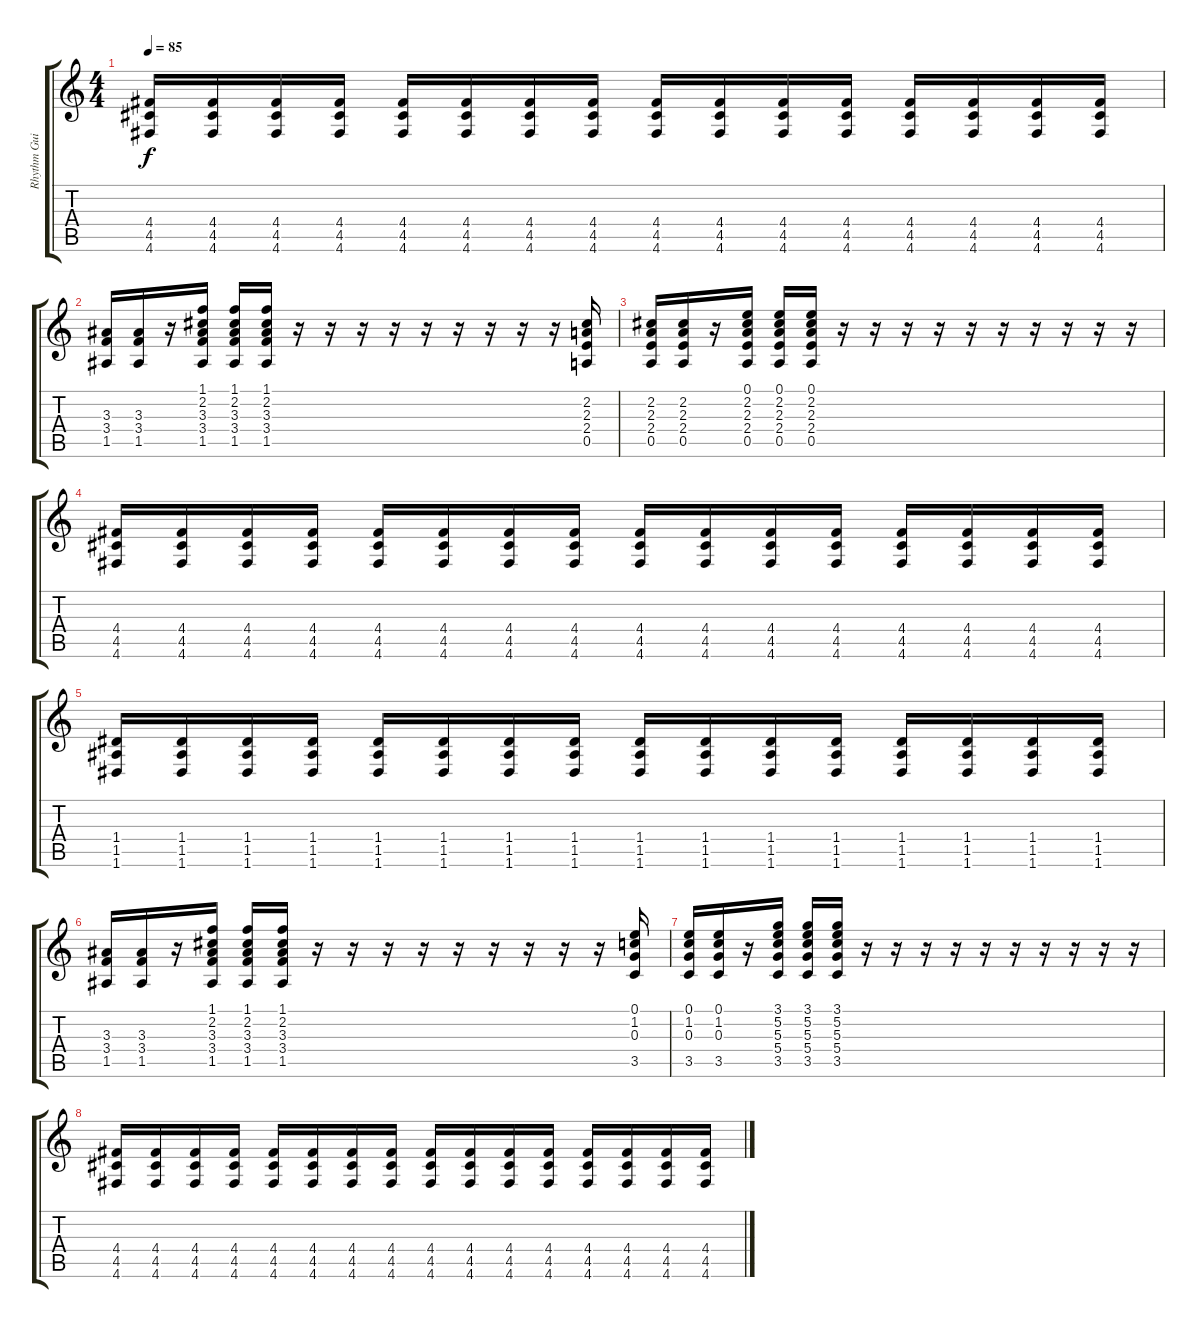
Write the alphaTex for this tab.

\track ("Rhythm Guitar" "Rhythm Gui") {instrument distortionguitar}
\staff {score tabs}
\tuning (E4 B3 G3 D3 A2 D2) {hide}
\ts (4 4)
\tempo 85
\clef g2
\ks c
(4.4 4.5 4.6).16{dy f} (4.4 4.5 4.6).16 (4.4 4.5 4.6).16 (4.4 4.5 4.6).16 (4.4 4.5 4.6).16 (4.4 4.5 4.6).16 (4.4 4.5 4.6).16 (4.4 4.5 4.6).16 (4.4 4.5 4.6).16 (4.4 4.5 4.6).16 (4.4 4.5 4.6).16 (4.4 4.5 4.6).16 (4.4 4.5 4.6).16 (4.4 4.5 4.6).16 (4.4 4.5 4.6).16 (4.4 4.5 4.6).16 |
(3.3 3.4 1.5).16{instrument distortionguitar} (3.3 3.4 1.5).16 r.16 (1.1 2.2 3.3 3.4 1.5).16 (1.1 2.2 3.3 3.4 1.5).16 (1.1 2.2 3.3 3.4 1.5).16 r.16 r.16 r.16 r.16 r.16 r.16 r.16 r.16 r.16 (2.2 2.3 2.4 0.5).16 |
(2.2 2.3 2.4 0.5).16 (2.2 2.3 2.4 0.5).16 r.16 (0.1 2.2 2.3 2.4 0.5).16 (0.1 2.2 2.3 2.4 0.5).16 (0.1 2.2 2.3 2.4 0.5).16 r.16 r.16 r.16 r.16 r.16 r.16 r.16 r.16 r.16 r.16 |
(4.4 4.5 4.6).16 (4.4 4.5 4.6).16 (4.4 4.5 4.6).16 (4.4 4.5 4.6).16 (4.4 4.5 4.6).16 (4.4 4.5 4.6).16 (4.4 4.5 4.6).16 (4.4 4.5 4.6).16 (4.4 4.5 4.6).16 (4.4 4.5 4.6).16 (4.4 4.5 4.6).16 (4.4 4.5 4.6).16 (4.4 4.5 4.6).16 (4.4 4.5 4.6).16 (4.4 4.5 4.6).16 (4.4 4.5 4.6).16 |
(1.4 1.5 1.6).16 (1.4 1.5 1.6).16 (1.4 1.5 1.6).16 (1.4 1.5 1.6).16 (1.4 1.5 1.6).16 (1.4 1.5 1.6).16 (1.4 1.5 1.6).16 (1.4 1.5 1.6).16 (1.4 1.5 1.6).16 (1.4 1.5 1.6).16 (1.4 1.5 1.6).16 (1.4 1.5 1.6).16 (1.4 1.5 1.6).16 (1.4 1.5 1.6).16 (1.4 1.5 1.6).16 (1.4 1.5 1.6).16 |
(3.3 3.4 1.5).16{instrument distortionguitar} (3.3 3.4 1.5).16 r.16 (1.1 2.2 3.3 3.4 1.5).16 (1.1 2.2 3.3 3.4 1.5).16 (1.1 2.2 3.3 3.4 1.5).16 r.16 r.16 r.16 r.16 r.16 r.16 r.16 r.16 r.16 (0.1 1.2 0.3 3.5).16 |
(0.1 1.2 0.3 3.5).16 (0.1 1.2 0.3 3.5).16 r.16 (3.1 5.2 5.3 5.4 3.5).16 (3.1 5.2 5.3 5.4 3.5).16 (3.1 5.2 5.3 5.4 3.5).16 r.16 r.16 r.16 r.16 r.16 r.16 r.16 r.16 r.16 r.16 |
(4.4 4.5 4.6).16 (4.4 4.5 4.6).16 (4.4 4.5 4.6).16 (4.4 4.5 4.6).16 (4.4 4.5 4.6).16 (4.4 4.5 4.6).16 (4.4 4.5 4.6).16 (4.4 4.5 4.6).16 (4.4 4.5 4.6).16 (4.4 4.5 4.6).16 (4.4 4.5 4.6).16 (4.4 4.5 4.6).16 (4.4 4.5 4.6).16 (4.4 4.5 4.6).16 (4.4 4.5 4.6).16 (4.4 4.5 4.6).16
